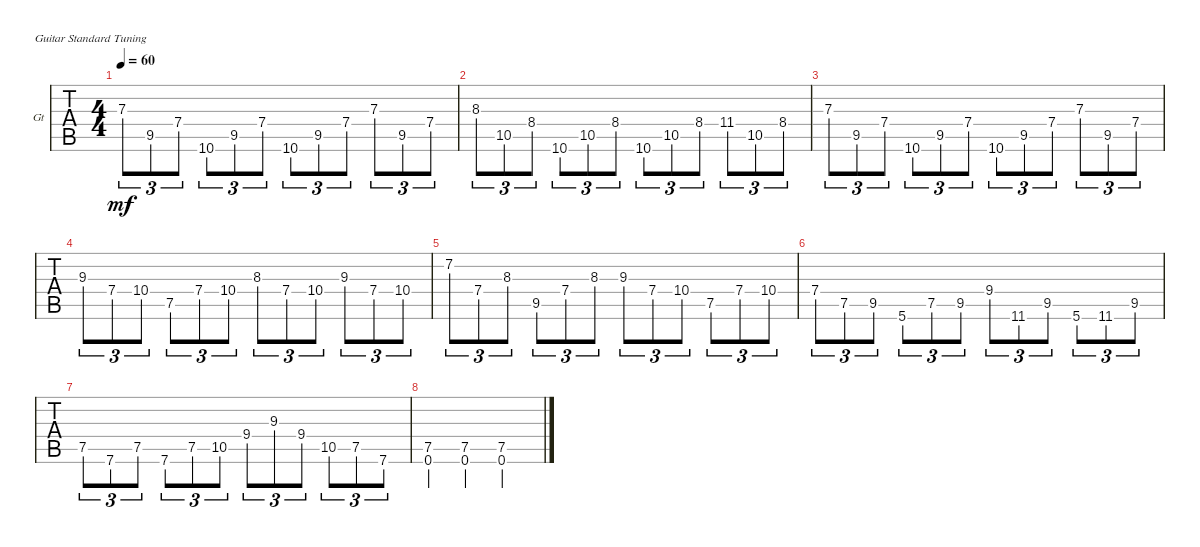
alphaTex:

\defaultSystemsLayout 4
\bracketExtendMode groupsimilarinstruments
\firstSystemTrackNameOrientation horizontal
\otherSystemsTrackNameOrientation horizontal
\track ("Guitar" "Gt") {instrument acousticguitarnylon}
\staff {tabs}
\tuning (E4 B3 G3 D3 A2 E2)
\ts (4 4)
\tempo 60
\clef g2
\ks eminor
7.3.8{tu (3 2) dy mf} 9.5.8{tu (3 2)} 7.4.8{tu (3 2)} 10.6.8{tu (3 2)} 9.5.8{tu (3 2)} 7.4.8{tu (3 2)} 10.6.8{tu (3 2)} 9.5.8{tu (3 2)} 7.4.8{tu (3 2)} 7.3.8{tu (3 2)} 9.5.8{tu (3 2)} 7.4.8{tu (3 2)} |
8.3.8{tu (3 2)} 10.5.8{tu (3 2)} 8.4.8{tu (3 2)} 10.6.8{tu (3 2)} 10.5.8{tu (3 2)} 8.4.8{tu (3 2)} 10.6.8{tu (3 2)} 10.5.8{tu (3 2)} 8.4.8{tu (3 2)} 11.4.8{tu (3 2)} 10.5.8{tu (3 2)} 8.4.8{tu (3 2)} |
7.3.8{tu (3 2)} 9.5.8{tu (3 2)} 7.4.8{tu (3 2)} 10.6.8{tu (3 2)} 9.5.8{tu (3 2)} 7.4.8{tu (3 2)} 10.6.8{tu (3 2)} 9.5.8{tu (3 2)} 7.4.8{tu (3 2)} 7.3.8{tu (3 2)} 9.5.8{tu (3 2)} 7.4.8{tu (3 2)} |
9.3.8{tu (3 2)} 7.4.8{tu (3 2)} 10.4.8{tu (3 2)} 7.5.8{tu (3 2)} 7.4.8{tu (3 2)} 10.4.8{tu (3 2)} 8.3.8{tu (3 2)} 7.4.8{tu (3 2)} 10.4.8{tu (3 2)} 9.3.8{tu (3 2)} 7.4.8{tu (3 2)} 10.4.8{tu (3 2)} |
7.2.8{tu (3 2)} 7.4.8{tu (3 2)} 8.3.8{tu (3 2)} 9.5.8{tu (3 2)} 7.4.8{tu (3 2)} 8.3.8{tu (3 2)} 9.3.8{tu (3 2)} 7.4.8{tu (3 2)} 10.4.8{tu (3 2)} 7.5.8{tu (3 2)} 7.4.8{tu (3 2)} 10.4.8{tu (3 2)} |
7.4.8{tu (3 2)} 7.5.8{tu (3 2)} 9.5.8{tu (3 2)} 5.6.8{tu (3 2)} 7.5.8{tu (3 2)} 9.5.8{tu (3 2)} 9.4.8{tu (3 2)} 11.6.8{tu (3 2)} 9.5.8{tu (3 2)} 5.6.8{tu (3 2)} 11.6.8{tu (3 2)} 9.5.8{tu (3 2)} |
7.5.8{tu (3 2)} 7.6.8{tu (3 2)} 7.5.8{tu (3 2)} 7.6.8{tu (3 2)} 7.5.8{tu (3 2)} 10.5.8{tu (3 2)} 9.4.8{tu (3 2)} 9.3.8{tu (3 2)} 9.4.8{tu (3 2)} 10.5.8{tu (3 2)} 7.5.8{tu (3 2)} 7.6.8{tu (3 2)} |
(7.5 0.6).4 (7.5 0.6).4 (7.5 0.6).2
